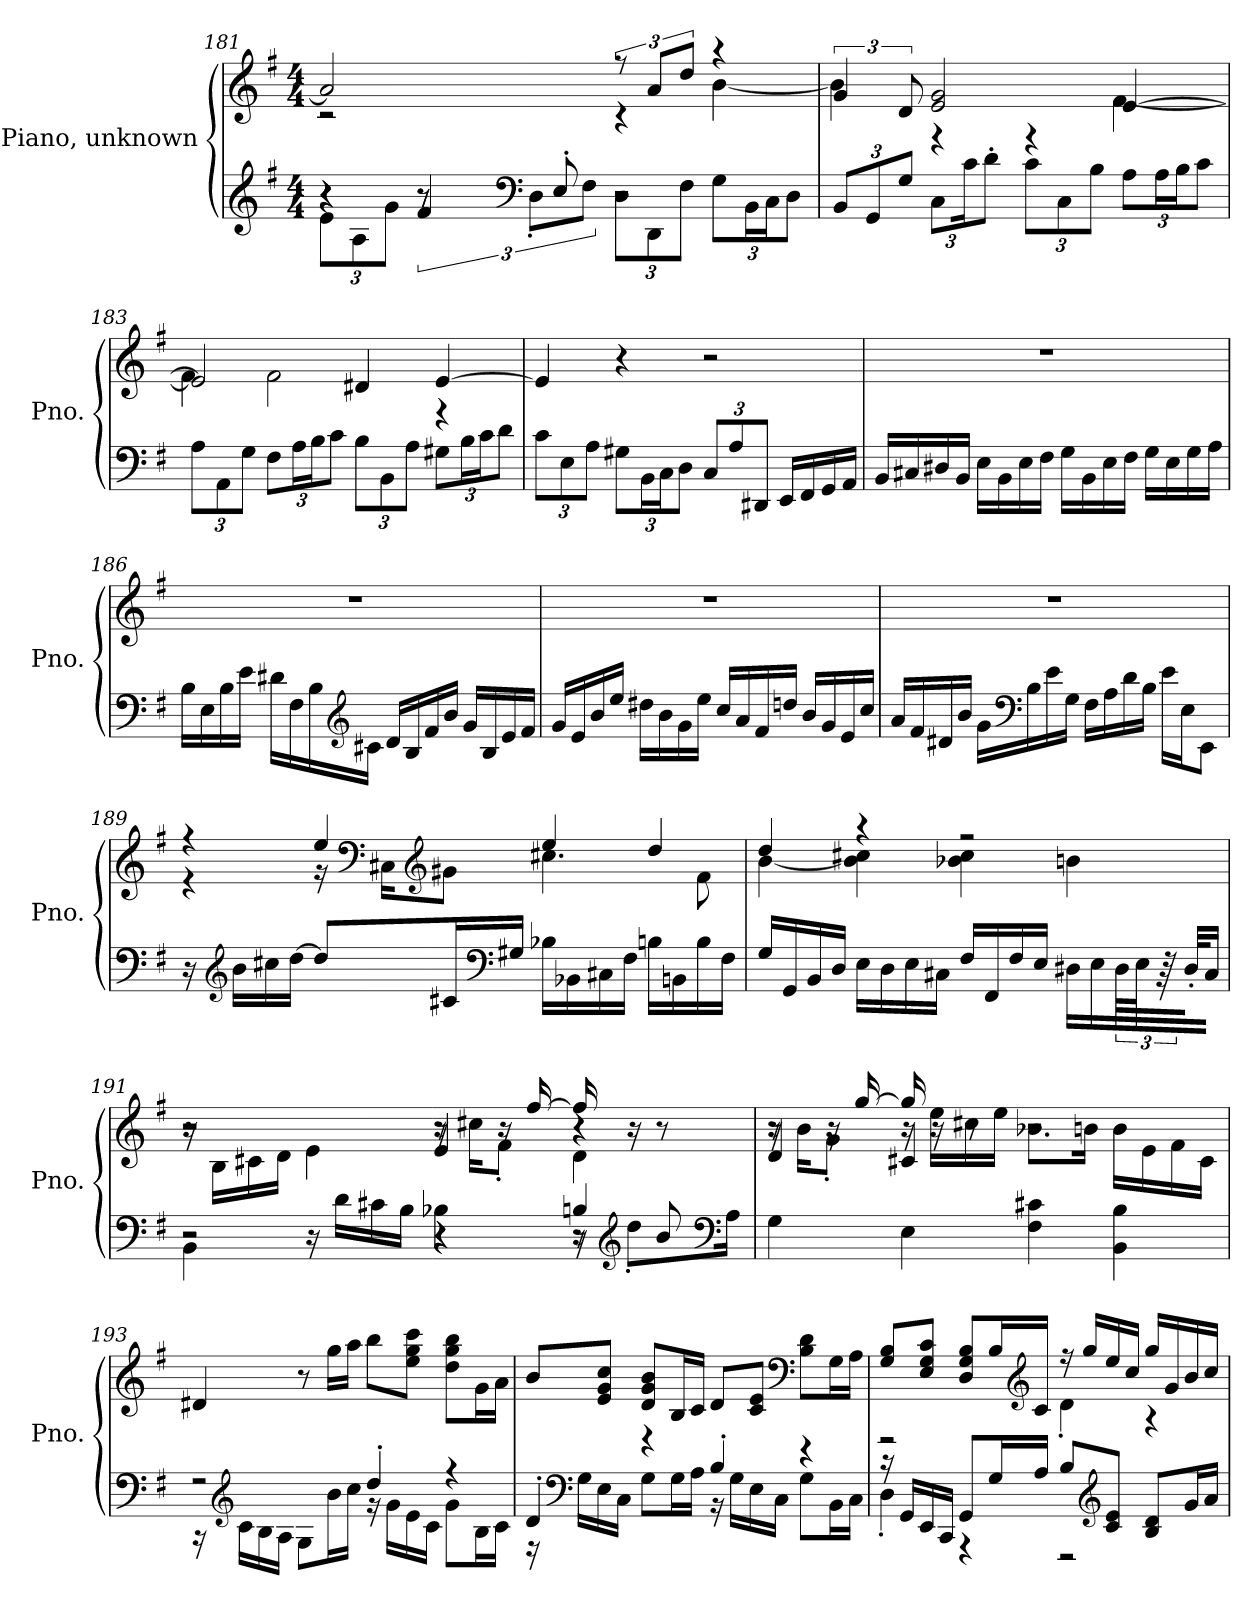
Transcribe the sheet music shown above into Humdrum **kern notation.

**kern	**kern
*part1	*part1
*staff2	*staff1
*I"Piano, unknown	*
*I'Pno.	*
*clefG2	*clefG2
*k[f#]	*k[f#]
*M4/4	*M4/4
=181	=181
*^	*
*	*Xbrackettup	*
*	*^	*^
4r	12e\L	4r	2a/]	2r
.	12A\	.	.	.
.	12g\J	.	.	.
*	*brackettup	*	*	*
4f#/	12r	8r	.	.
*clefF4	*	*	*	*
.	12D'\L	.	.	.
.	.	8E'/	.	.
.	12F#\J	.	.	.
*	*Xbrackettup	*	*	*
2r	12D\L	2r	12r	4r
.	12DD\	.	12a/L	.
.	12F#\J	.	12dd/J	.
.	12G\L	.	4r	[4b\
.	24BB\L	.	.	.
.	24C\J	.	.	.
.	12D\J	.	.	.
*v	*v	*v	*	*
!!LO:LB:g=z	!!
=182	=182	=182
12BB/L	6g/	4b\]
12GG/	.	.
12G/J	12d/	.
12C\L	2e/ 2g/	4r
24c\K	.	.
8d'\J	.	.
12c\L	.	4r
12C\	.	.
12B\J	.	.
12A\L	[4e/	[4f#\
24A\L	.	.
24B\J	.	.
12c\J	.	.
=183	=183	=183
12A\L	2e/]	4f#\]
12AA\	.	.
12G\J	.	.
12F#\L	.	2f#\
24A\L	.	.
24B\J	.	.
12c\J	.	.
12B\L	4d#X/	.
12BB\	.	.
12A\J	.	.
12G#X\L	[4e/	4r
24B\L	.	.
24c\J	.	.
12d\J	.	.
*	*v	*v
=184	=184
12c\L	4e/]
12E\	.
12A\J	.
12G#X\L	4r
24BB\L	.
24C\J	.
12D\J	.
12C/L	2r
12A/	.
12DD#X/J	.
16EE/LL	.
16FF#/	.
16GG/	.
16AA/JJ	.
!!LO:LB:g=z
=185	=185
16BB/LL	1r
16C#X/	.
16D#X/	.
16BB/JJ	.
16E\LL	.
16BB\	.
16E\	.
16F#\JJ	.
16G\LL	.
16BB\	.
16E\	.
16F#\JJ	.
16G\LL	.
16E\	.
16G\	.
16A\JJ	.
=186	=186
16B\LL	1r
16E\	.
16B\	.
16e\JJ	.
16d#X\LL	.
16F#\	.
16B\	.
*clefG2	*
16c#X\JJ	.
16d#/LL	.
16B/	.
16f#/	.
16b/JJ	.
16g/LL	.
16B/	.
16e/	.
16f#/JJ	.
!!LO:LB:g=z
=187	=187
16g/LL	1r
16e/	.
16b/	.
16ee/JJ	.
16dd#X\LL	.
16b\	.
16g\	.
16ee\JJ	.
16cc/LL	.
16a/	.
16f#/	.
16ddn/JJ	.
16b/LL	.
16g/	.
16e/	.
16cc/JJ	.
=188	=188
16a/LL	1r
16f#/	.
16d#X/	.
16b/JJ	.
16g\LL	.
*clefF4	*
16B\	.
16e\	.
16G\JJ	.
16F#\LL	.
16A\	.
16d#\	.
16B\JJ	.
16e\LL	.
16E\J	.
8EE\J	.
!!LO:LB:g=z
=189	=189
*	*^
16r	4r	4r
*clefG2	*	*
16b\LL	.	.
16cc#X\	.	.
[16dd\JJ	.	.
8dd/L]	4ee/	16r
*	*clefF4	*
.	.	16C#X\KL
*	*clefG2	*
16c#X/L	.	8g#X\J
*clefF4	*	*
16G#X/JJ	.	.
16B-X\LL	4ee/	4.cc#X\
16BB-X\	.	.
16C#X\	.	.
16F#\JJ	.	.
16Bn\LL	4dd/	.
16BBn\	.	.
16B\	.	8f#\
16F#\JJ	.	.
!!LO:LB:g=z	!!
=190	=190	=190
16G/LL	4dd/	[4b\
16GG/	.	.
16BB/	.	.
16D/JJ	.	.
16E\LL	4r	4b\] 4cc#X\
16D\	.	.
16E\	.	.
16C#X\JJ	.	.
16F#/LL	2r	4b-X\ 4cc#\
16FF#/	.	.
16F#/	.	.
16E/JJ	.	.
16D#X\LL	.	4bn\
16E\	.	.
*brackettup	*	*
96D#\LL	.	.
96E\JJJJ	.	.
96r	.	.
32D#'/KLL	.	.
16C#/JJ	.	.
=191	=191	=191
*^	*	*^
*	*^	*	*	*
2r	4BB\	2r	2r	16r	2r
.	.	.	.	16B\LL	.
.	.	.	.	16c#X\	.
.	.	.	.	16d\JJ	.
.	16r	.	.	4e\	.
.	16d\LL	.	.	.	.
.	16c#X\	.	.	.	.
.	16B\JJ	.	.	.	.
4r	4B-X\	4r	8r	16r	4e/
.	.	.	.	16cc#X\KL	.
.	.	.	16r	8f#'\J	.
.	.	.	[16ff#/	.	.
8r	16r	4Bn/	16ff#/]	4d\	4r
*clefG2	*	*	*	*	*
.	8dd'\L	.	16r	.	.
8b/	.	.	8r	.	.
*clefF4	*	*	*	*	*
.	16A\Jk	.	.	.	.
*v	*v	*v	*	*	*
!!LO:PB:g=z	!!	!!
=192	=192	=192	=192
4G\	8r	16r	4d/
.	.	16b\KL	.
.	16r	8g'\J	.
.	[16gg/	.	.
4E\	16gg/]	16r	4c#X/
.	16r	16ee\LL	.
.	8r	16cc#X\	.
.	.	16ee\JJ	.
4F#\ 4c#X\	2r	8.b-X\L	2r
.	.	16bn\Jk	.
4BB\ 4B\	.	16b\LL	.
.	.	16e\	.
.	.	16f#\	.
.	.	16c#\JJ	.
*	*v	*v	*v
=193	=193
*^	*
2r	16r	4d#X/
*clefG2	*	*
.	16c\LL	.
.	16B\	.
.	16A\JJ	.
.	8G\L	8r
.	16b\L	16gg\LL
.	16cc\JJ	16aa\JJ
4dd'/	16r	8bb\L
.	16g\LL	.
.	16e\	8ee\ 8gg\ 8ccc\J
.	16c\JJ	.
4r	8g\L	8dd\ 8gg\ 8bb\L
.	16B\L	16g\L
.	16c\JJ	16a\JJ
!!LO:LB:g=z
=194	=194	=194
4d'/	16r	8b/L
*clefF4	*	*
.	16G\LL	.
.	16E\	8e/ 8g/ 8cc/J
.	16C\JJ	.
4r	8G\L	8d/ 8g/ 8b/L
.	16G\L	16B/L
.	16A\JJ	16c/JJ
4B'/	16r	8d/L
.	16G\LL	.
.	16E\	8c/ 8e/J
.	16C\JJ	.
*	*	*clefF4
4r	8G\L	8B\ 8d\L
.	16BB\L	16G\L
.	16C\JJ	16A\JJ
=195	=195	=195
*	*	*^
16r	4D'\	8G/ 8B/L	2r
16GG/LL	.	.	.
16EE/	.	8E/ 8G/ 8c/J	.
16CC/JJ	.	.	.
8GG/L	4r	8D/ 8G/ 8B/L	.
16G/L	.	16B/L	.
*	*	*clefG2	*
16A/JJ	.	16c/JJ	.
8B/L	2r	16r	4d'\
.	.	16gg/LL	.
*clefG2	*	*	*
8c/ 8e/J	.	16ee/	.
.	.	16cc/JJ	.
8B/ 8d/L	.	16gg/LL	4r
.	.	16g/	.
16g/L	.	16b/	.
16a/JJ	.	16cc/JJ	.
*v	*v	*	*
*	*v	*v
=	=
*-	*-
